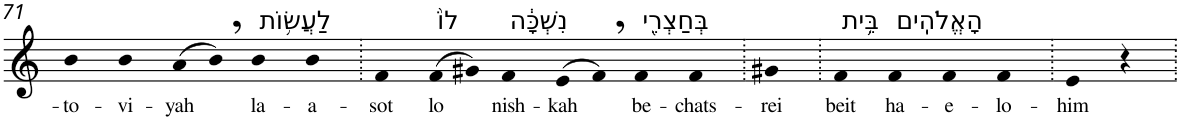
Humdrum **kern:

**kern	**text
*part1	*part1
*staff1	*staff1
*I"Piano	*
*I'Pno	*
!!LO:PB:g=z
*clefG2	*
*k[]	*
=71	=71
!	!LO:LY:b
4b	-to-
!	!LO:LY:b
4b	-vi-
!	!LO:LY:b
(>8a	-yah
8b,)	.
!LO:TX:a:t=לַעֲשׂ֥וֹת	!
!	!LO:LY:b
4b	la-
!	!LO:LY:b
4b	-a-
=72.	=72.
!	!LO:LY:b
4f	-sot
!LO:TX:a:t=לוֹ֙	!
!	!LO:LY:b
(>8f	lo
8g#X)	.
!LO:TX:a:t=נִשְׁכָּ֔ה	!
!	!LO:LY:b
4f	nish-
!	!LO:LY:b
(>8e	-kah
8f,)	.
!LO:TX:a:t=בְּחַצְרֵ֖י	!
!	!LO:LY:b
4f	be-
!	!LO:LY:b
4f	-chats-
=73.	=73.
!	!LO:LY:b
4g#X	-rei
=74.	=74.
!LO:TX:a:t=בֵּ֥ית	!
!	!LO:LY:b
4f	beit
!LO:TX:a:t=הָאֱלֹהִֽים	!
!	!LO:LY:b
4f	ha-
!	!LO:LY:b
4f	-e-
!	!LO:LY:b
4f	-lo-
=75.	=75.
!	!LO:LY:b
4e	-him
4r	.
=.	=.
*-	*-
